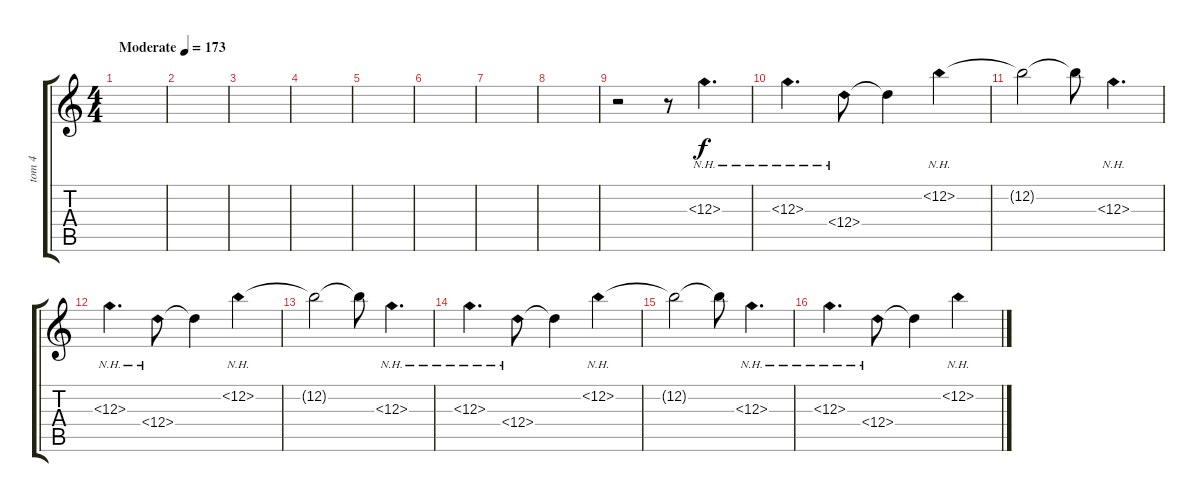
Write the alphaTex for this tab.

\track ("tom 4" "tom 4") {instrument overdrivenguitar}
\staff {score tabs}
\tuning (E4 B3 G3 D3 A2 E2) {hide}
\ts (4 4)
\tempo (173 "Moderate")
\clef g2
\ks c
|
|
|
|
|
|
|
|
r.2 r.8 12.3{nh}.4{d} |
12.3{nh}.4{d} 12.4{nh}.8 12.4{t}.4 12.2{nh}.4 |
12.2{t}.2 12.2{t}.8 12.3{nh}.4{d} |
12.3{nh}.4{d} 12.4{nh}.8 12.4{t}.4 12.2{nh}.4 |
12.2{t}.2 12.2{t}.8 12.3{nh}.4{d} |
12.3{nh}.4{d} 12.4{nh}.8 12.4{t}.4 12.2{nh}.4 |
12.2{t}.2 12.2{t}.8 12.3{nh}.4{d} |
12.3{nh}.4{d} 12.4{nh}.8 12.4{t}.4 12.2{nh}.4
